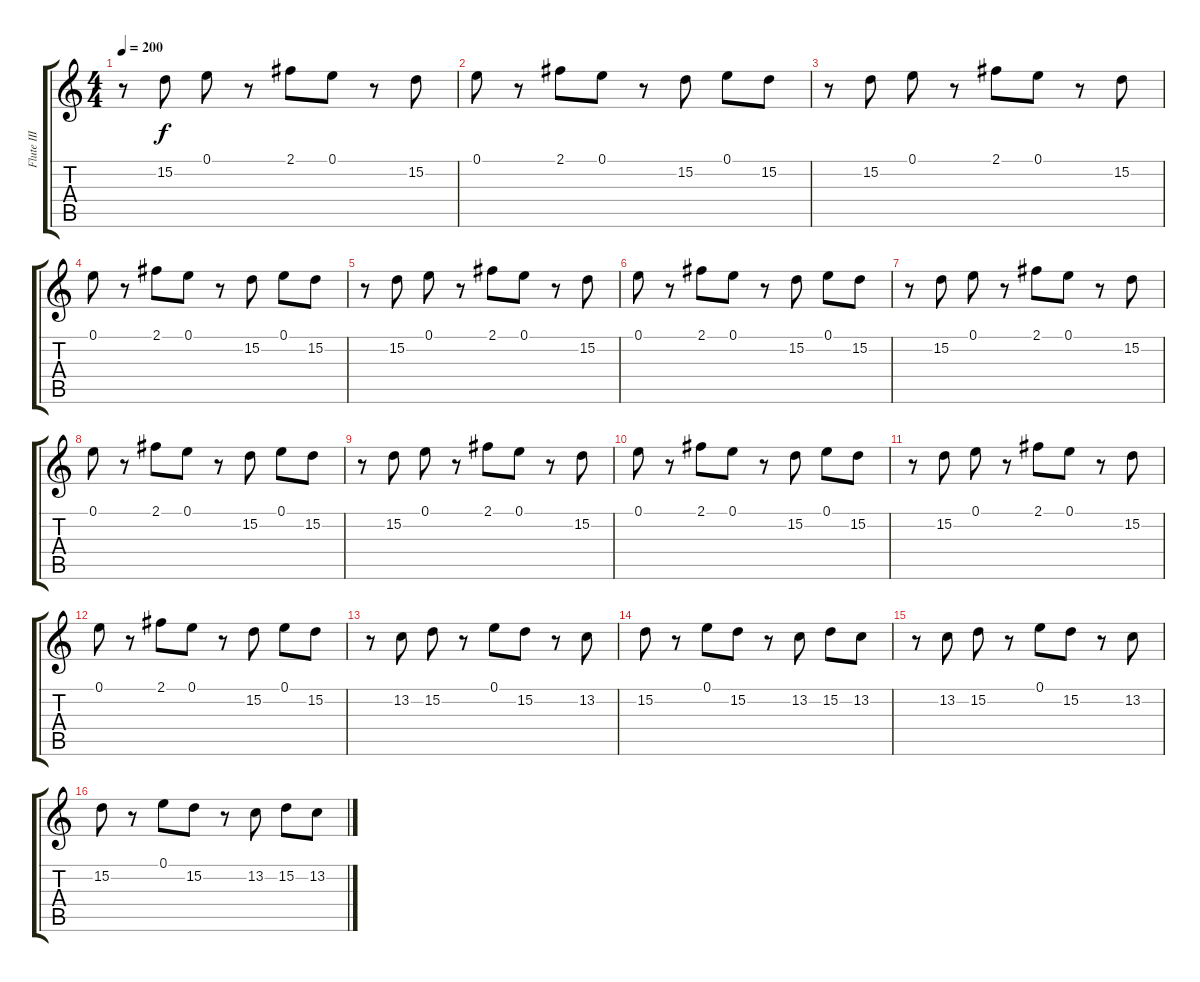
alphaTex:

\track ("Flute III" "Flute III") {instrument flute}
\staff {score tabs}
\tuning (E5 B3 G3 D3 A2 E2) {hide}
\ts (4 4)
\tempo 200
\clef g2
\ks c
r.8{dy f} 15.2.8 0.1.8 r.8 2.1.8 0.1.8 r.8 15.2.8 |
0.1.8 r.8 2.1.8 0.1.8 r.8 15.2.8 0.1.8 15.2.8 |
r.8 15.2.8 0.1.8 r.8 2.1.8 0.1.8 r.8 15.2.8 |
0.1.8 r.8 2.1.8 0.1.8 r.8 15.2.8 0.1.8 15.2.8 |
r.8 15.2.8 0.1.8 r.8 2.1.8 0.1.8 r.8 15.2.8 |
0.1.8 r.8 2.1.8 0.1.8 r.8 15.2.8 0.1.8 15.2.8 |
r.8 15.2.8 0.1.8 r.8 2.1.8 0.1.8 r.8 15.2.8 |
0.1.8 r.8 2.1.8 0.1.8 r.8 15.2.8 0.1.8 15.2.8 |
r.8 15.2.8 0.1.8 r.8 2.1.8 0.1.8 r.8 15.2.8 |
0.1.8 r.8 2.1.8 0.1.8 r.8 15.2.8 0.1.8 15.2.8 |
r.8 15.2.8 0.1.8 r.8 2.1.8 0.1.8 r.8 15.2.8 |
0.1.8 r.8 2.1.8 0.1.8 r.8 15.2.8 0.1.8 15.2.8 |
r.8 13.2.8 15.2.8 r.8 0.1.8 15.2.8 r.8 13.2.8 |
15.2.8 r.8 0.1.8 15.2.8 r.8 13.2.8 15.2.8 13.2.8 |
r.8 13.2.8 15.2.8 r.8 0.1.8 15.2.8 r.8 13.2.8 |
15.2.8 r.8 0.1.8 15.2.8 r.8 13.2.8 15.2.8 13.2.8
